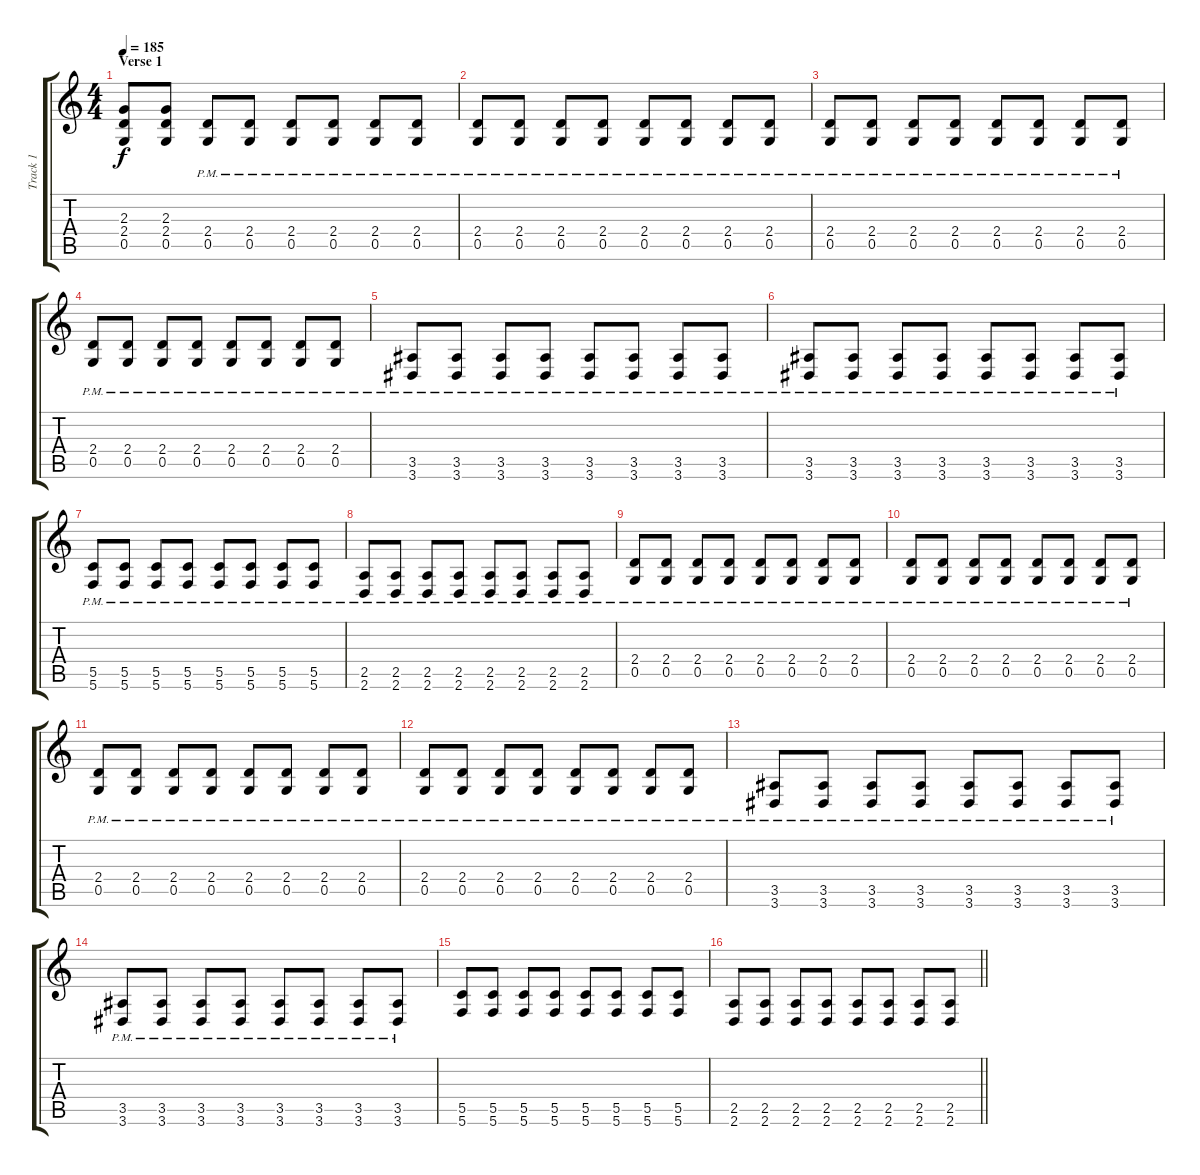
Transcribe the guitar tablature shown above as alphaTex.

\track ("Track 1" "Track 1") {instrument distortionguitar}
\staff {score tabs}
\tuning (D4 A3 F3 C3 G2 C2) {hide}
\ts (4 4)
\section ("" "Verse 1")
\tempo 185
\clef g2
\ks c
(2.3 2.4 0.5).8{dy f} (2.3 2.4 0.5).8 (2.4{pm} 0.5{pm}).8 (2.4{pm} 0.5{pm}).8 (2.4{pm} 0.5{pm}).8 (2.4{pm} 0.5{pm}).8 (2.4{pm} 0.5{pm}).8 (2.4{pm} 0.5{pm}).8 |
(2.4{pm} 0.5{pm}).8 (2.4{pm} 0.5{pm}).8 (2.4{pm} 0.5{pm}).8 (2.4{pm} 0.5{pm}).8 (2.4{pm} 0.5{pm}).8 (2.4{pm} 0.5{pm}).8 (2.4{pm} 0.5{pm}).8 (2.4{pm} 0.5{pm}).8 |
(2.4{pm} 0.5{pm}).8 (2.4{pm} 0.5{pm}).8 (2.4{pm} 0.5{pm}).8 (2.4{pm} 0.5{pm}).8 (2.4{pm} 0.5{pm}).8 (2.4{pm} 0.5{pm}).8 (2.4{pm} 0.5{pm}).8 (2.4{pm} 0.5{pm}).8 |
(2.4{pm} 0.5{pm}).8 (2.4{pm} 0.5{pm}).8 (2.4{pm} 0.5{pm}).8 (2.4{pm} 0.5{pm}).8 (2.4{pm} 0.5{pm}).8 (2.4{pm} 0.5{pm}).8 (2.4{pm} 0.5{pm}).8 (2.4{pm} 0.5{pm}).8 |
(3.5{pm} 3.6{pm}).8 (3.5{pm} 3.6{pm}).8 (3.5{pm} 3.6{pm}).8 (3.5{pm} 3.6{pm}).8 (3.5{pm} 3.6{pm}).8 (3.5{pm} 3.6{pm}).8 (3.5{pm} 3.6{pm}).8 (3.5{pm} 3.6{pm}).8 |
(3.5{pm} 3.6{pm}).8 (3.5{pm} 3.6{pm}).8 (3.5{pm} 3.6{pm}).8 (3.5{pm} 3.6{pm}).8 (3.5{pm} 3.6{pm}).8 (3.5{pm} 3.6{pm}).8 (3.5{pm} 3.6{pm}).8 (3.5{pm} 3.6{pm}).8 |
(5.5{pm} 5.6{pm}).8 (5.5{pm} 5.6{pm}).8 (5.5{pm} 5.6{pm}).8 (5.5{pm} 5.6{pm}).8 (5.5{pm} 5.6{pm}).8 (5.5{pm} 5.6{pm}).8 (5.5{pm} 5.6{pm}).8 (5.5{pm} 5.6{pm}).8 |
(2.5{pm} 2.6{pm}).8 (2.5{pm} 2.6{pm}).8 (2.5{pm} 2.6{pm}).8 (2.5{pm} 2.6{pm}).8 (2.5{pm} 2.6{pm}).8 (2.5{pm} 2.6{pm}).8 (2.5{pm} 2.6{pm}).8 (2.5{pm} 2.6{pm}).8 |
(2.4{pm} 0.5{pm}).8 (2.4{pm} 0.5{pm}).8 (2.4{pm} 0.5{pm}).8 (2.4{pm} 0.5{pm}).8 (2.4{pm} 0.5{pm}).8 (2.4{pm} 0.5{pm}).8 (2.4{pm} 0.5{pm}).8 (2.4{pm} 0.5{pm}).8 |
(2.4{pm} 0.5{pm}).8 (2.4{pm} 0.5{pm}).8 (2.4{pm} 0.5{pm}).8 (2.4{pm} 0.5{pm}).8 (2.4{pm} 0.5{pm}).8 (2.4{pm} 0.5{pm}).8 (2.4{pm} 0.5{pm}).8 (2.4{pm} 0.5{pm}).8 |
(2.4{pm} 0.5{pm}).8 (2.4{pm} 0.5{pm}).8 (2.4{pm} 0.5{pm}).8 (2.4{pm} 0.5{pm}).8 (2.4{pm} 0.5{pm}).8 (2.4{pm} 0.5{pm}).8 (2.4{pm} 0.5{pm}).8 (2.4{pm} 0.5{pm}).8 |
(2.4{pm} 0.5{pm}).8 (2.4{pm} 0.5{pm}).8 (2.4{pm} 0.5{pm}).8 (2.4{pm} 0.5{pm}).8 (2.4{pm} 0.5{pm}).8 (2.4{pm} 0.5{pm}).8 (2.4{pm} 0.5{pm}).8 (2.4{pm} 0.5{pm}).8 |
(3.5{pm} 3.6{pm}).8 (3.5{pm} 3.6{pm}).8 (3.5{pm} 3.6{pm}).8 (3.5{pm} 3.6{pm}).8 (3.5{pm} 3.6{pm}).8 (3.5{pm} 3.6{pm}).8 (3.5{pm} 3.6{pm}).8 (3.5{pm} 3.6{pm}).8 |
(3.5{pm} 3.6{pm}).8 (3.5{pm} 3.6{pm}).8 (3.5{pm} 3.6{pm}).8 (3.5{pm} 3.6{pm}).8 (3.5{pm} 3.6{pm}).8 (3.5{pm} 3.6{pm}).8 (3.5{pm} 3.6{pm}).8 (3.5{pm} 3.6{pm}).8 |
(5.5 5.6).8 (5.5 5.6).8 (5.5 5.6).8 (5.5 5.6).8 (5.5 5.6).8 (5.5 5.6).8 (5.5 5.6).8 (5.5 5.6).8 |
\barLineRight lightlight
(2.5 2.6).8 (2.5 2.6).8 (2.5 2.6).8 (2.5 2.6).8 (2.5 2.6).8 (2.5 2.6).8 (2.5 2.6).8 (2.5 2.6).8
